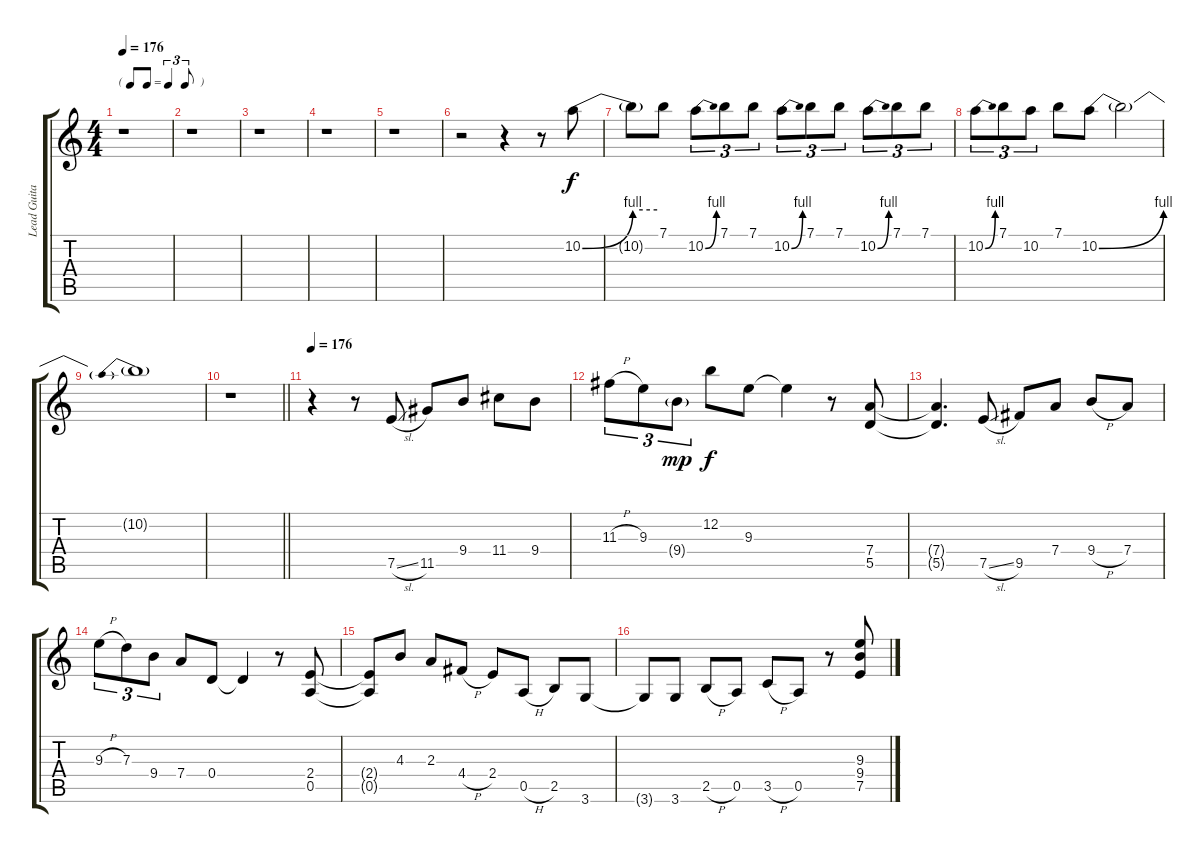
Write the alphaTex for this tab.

\track ("Lead Guitar" "Lead Guita") {instrument overdrivenguitar}
\staff {score tabs}
\tuning (E4 B3 G3 D3 A2 E2) {hide}
\ts (4 4)
\tf triplet8th
\tempo 176
\clef g2
\ks c
r.1{dy f} |
r.1 |
r.1 |
r.1 |
r.1 |
r.2 r.4 r.8 10.2{be (bend 0 0 60 4)}.8 |
10.2{be (hold 0 4 60 4) t}.8 7.1.8 10.2{be (bend 0 0 60 4)}.8{tu (3 2)} 7.1.8{tu (3 2)} 7.1.8{tu (3 2)} 10.2{be (bend 0 0 60 4)}.8{tu (3 2)} 7.1.8{tu (3 2)} 7.1.8{tu (3 2)} 10.2{be (bend 0 0 60 4)}.8{tu (3 2)} 7.1.8{tu (3 2)} 7.1.8{tu (3 2)} |
10.2{be (bend 0 0 60 4)}.8{tu (3 2)} 7.1.8{tu (3 2)} 10.2.8{tu (3 2)} 7.1.8 10.2{be (bend 0 0 60 4)}.8 10.2{t}.2 |
10.2{be (prebend 0 4 60 4) t}.1 |
\barLineRight lightlight
r.1 |
\tempo 176
r.4 r.8 7.5{sl}.8 11.5.8 9.4.8 11.4.8 9.4.8 |
11.3{h}.8{tu (3 2)} 9.3.8{tu (3 2)} 9.4{g}.8{tu (3 2) dy mp} 12.2.8{dy f} 9.3.8 9.3{t}.4 r.8 (7.4 5.5).8 |
(7.4{t} 5.5{t}).4{d} 7.5{sl}.8 9.5.8 7.4.8 9.4{h}.8 7.4.8 |
9.3{h}.8{tu (3 2)} 7.3.8{tu (3 2)} 9.4.8{tu (3 2)} 7.4.8 0.4.8 0.4{t}.4 r.8 (2.4 0.5).8 |
(2.4{t} 0.5{t}).8 4.3.8 2.3.8 4.4{h}.8 2.4.8 0.5{h}.8 2.5.8 3.6.8 |
3.6{t}.8 3.6.8 2.5{h}.8 0.5.8 3.5{h}.8 0.5.8 r.8 (9.3 9.4 7.5).8
